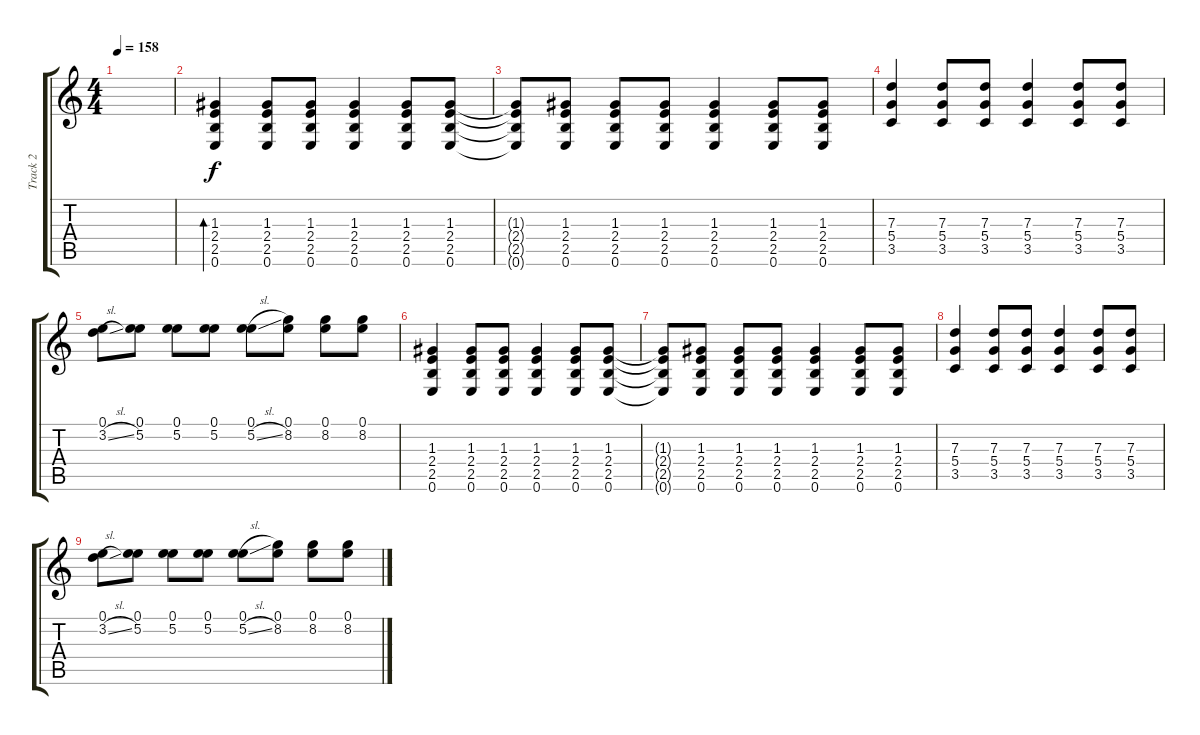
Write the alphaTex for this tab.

\track ("Track 2" "Track 2") {instrument overdrivenguitar}
\staff {score tabs}
\tuning (E4 B3 G3 D3 A2 E2) {hide}
\ts (4 4)
\tempo 158
\clef g2
\ks c
|
(1.3 2.4 2.5 0.6).4{bd 240} (1.3 2.4 2.5 0.6).8 (1.3 2.4 2.5 0.6).8 (1.3 2.4 2.5 0.6).4 (1.3 2.4 2.5 0.6).8 (1.3 2.4 2.5 0.6).8 |
(1.3{t} 2.4{t} 2.5{t} 0.6{t}).8 (1.3 2.4 2.5 0.6).8 (1.3 2.4 2.5 0.6).8 (1.3 2.4 2.5 0.6).8 (1.3 2.4 2.5 0.6).4 (1.3 2.4 2.5 0.6).8 (1.3 2.4 2.5 0.6).8 |
(7.3 5.4 3.5).4 (7.3 5.4 3.5).8 (7.3 5.4 3.5).8 (7.3 5.4 3.5).4 (7.3 5.4 3.5).8 (7.3 5.4 3.5).8 |
(0.1 3.2{sl}).8 (0.1 5.2).8 (0.1 5.2).8 (0.1 5.2).8 (0.1 5.2{sl}).8 (0.1 8.2).8 (0.1 8.2).8 (0.1 8.2).8 |
(1.3 2.4 2.5 0.6).4 (1.3 2.4 2.5 0.6).8 (1.3 2.4 2.5 0.6).8 (1.3 2.4 2.5 0.6).4 (1.3 2.4 2.5 0.6).8 (1.3 2.4 2.5 0.6).8 |
(1.3{t} 2.4{t} 2.5{t} 0.6{t}).8 (1.3 2.4 2.5 0.6).8 (1.3 2.4 2.5 0.6).8 (1.3 2.4 2.5 0.6).8 (1.3 2.4 2.5 0.6).4 (1.3 2.4 2.5 0.6).8 (1.3 2.4 2.5 0.6).8 |
(7.3 5.4 3.5).4 (7.3 5.4 3.5).8 (7.3 5.4 3.5).8 (7.3 5.4 3.5).4 (7.3 5.4 3.5).8 (7.3 5.4 3.5).8 |
(0.1 3.2{sl}).8 (0.1 5.2).8 (0.1 5.2).8 (0.1 5.2).8 (0.1 5.2{sl}).8 (0.1 8.2).8 (0.1 8.2).8 (0.1 8.2).8
